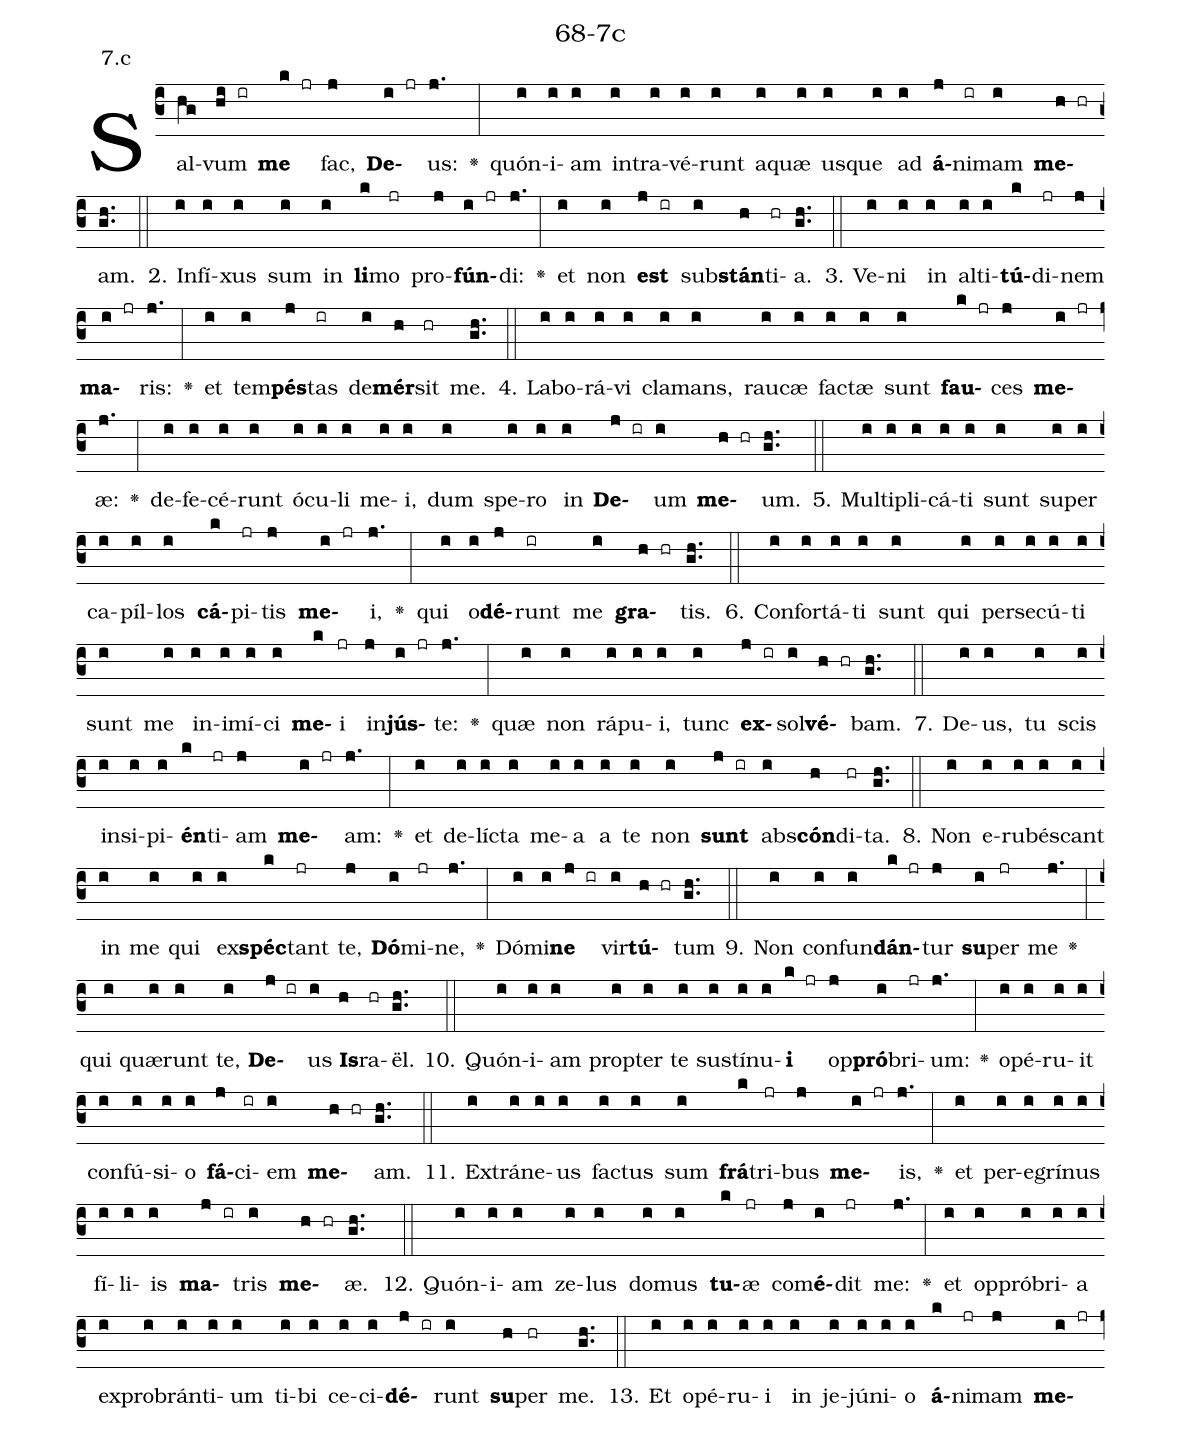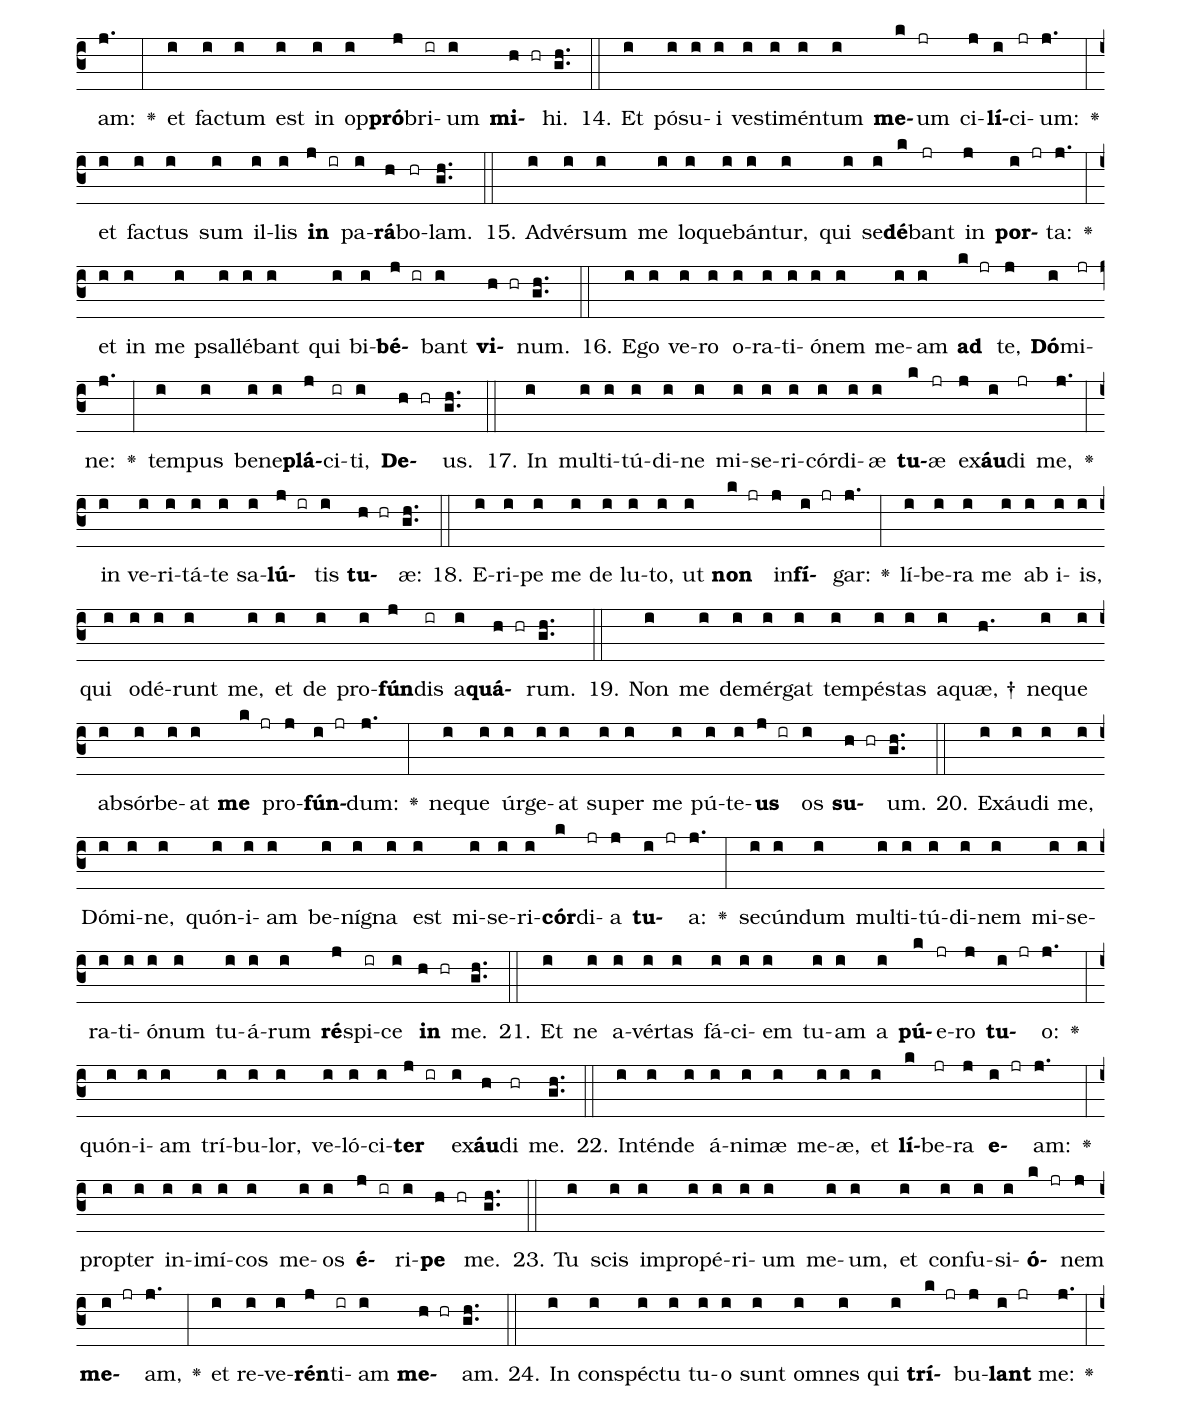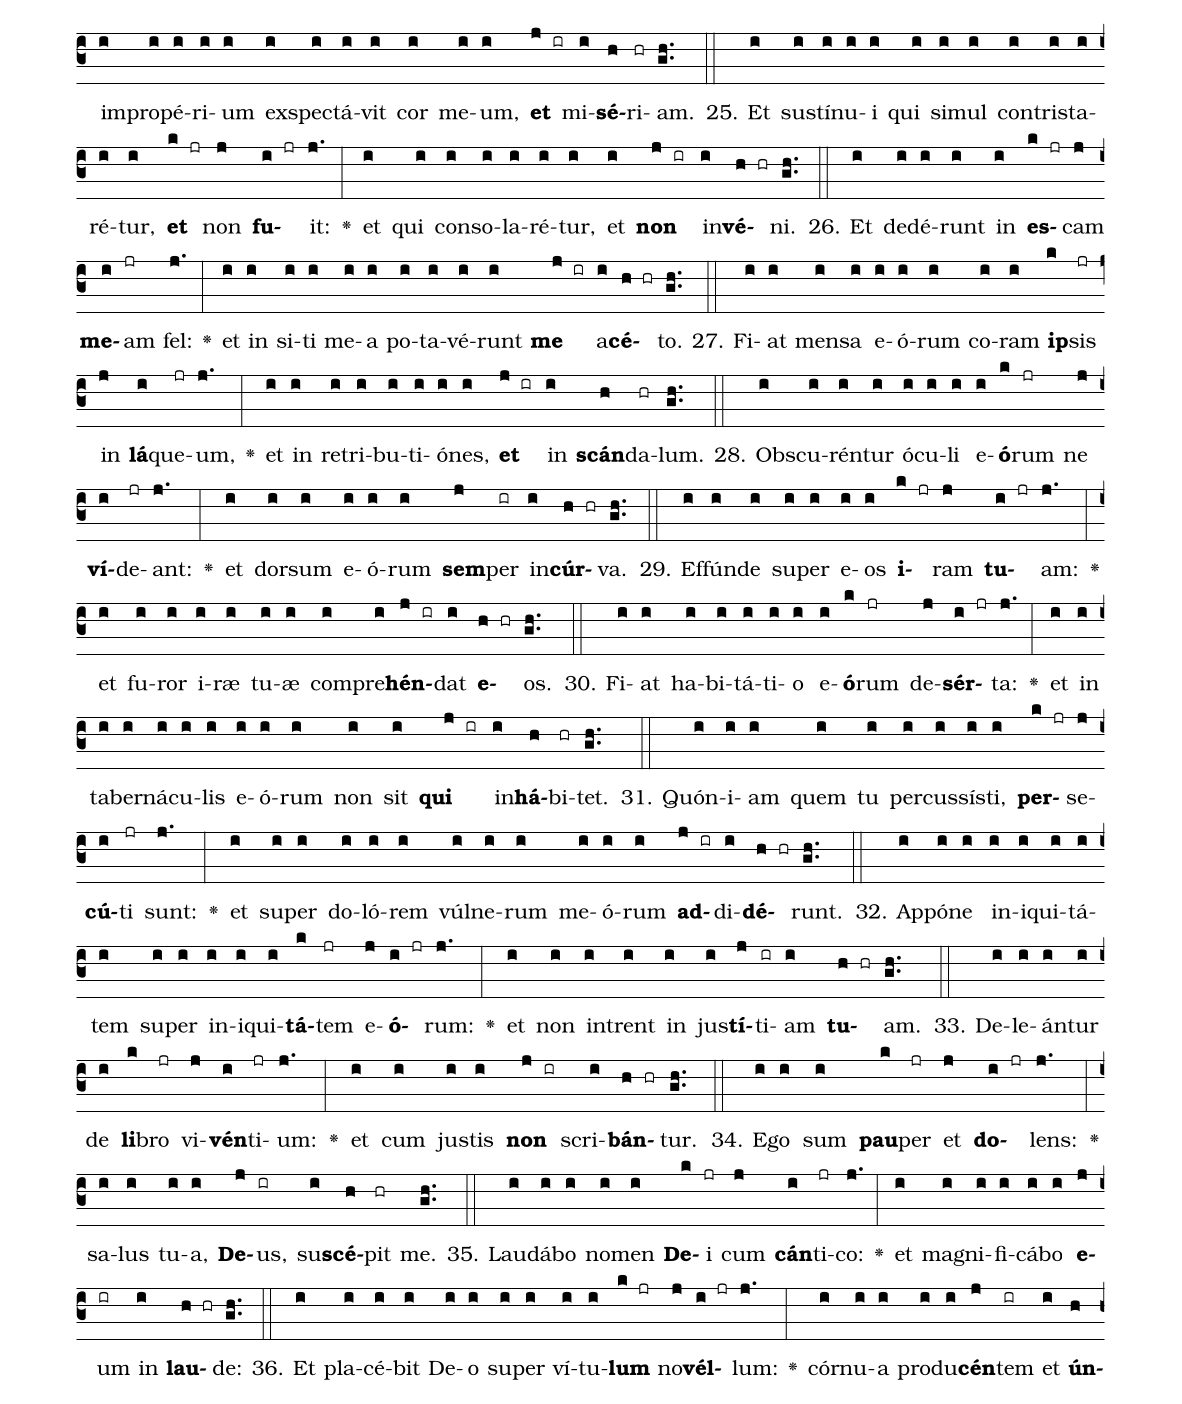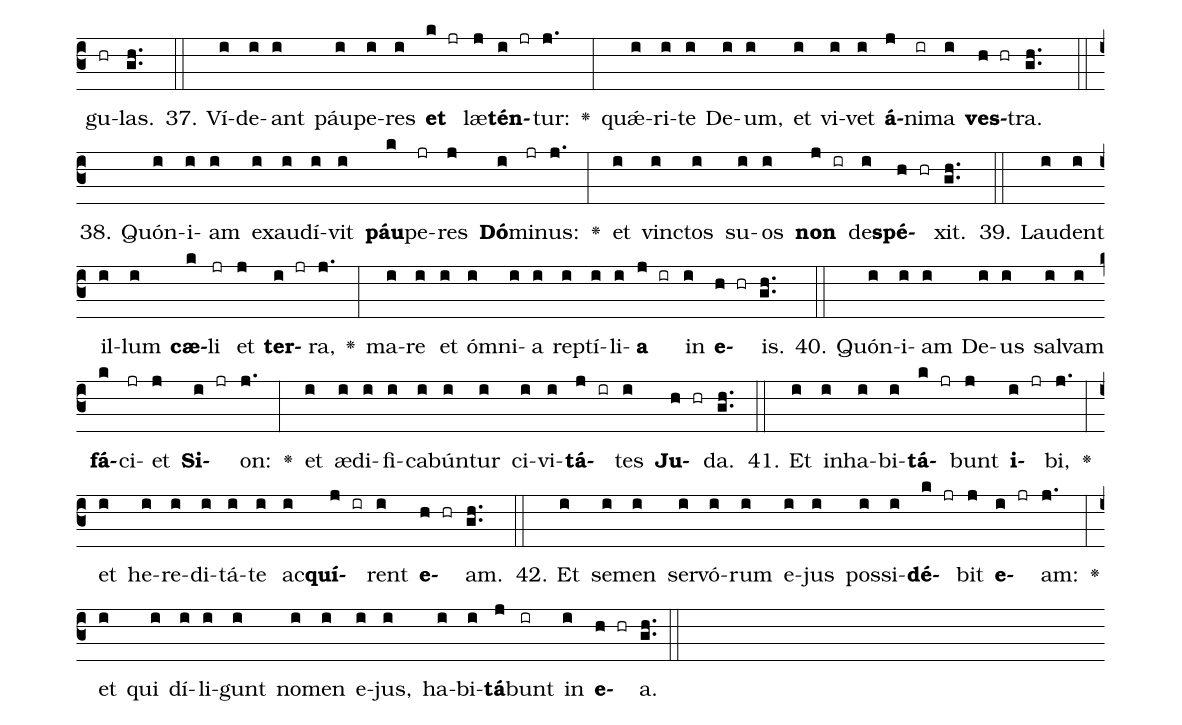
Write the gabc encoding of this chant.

name: 68-7c;
annotation: 7.c;
%%
(c3)Sal(hg)vum(hi ir) <b>me</b>(k jr) fac,(j) <b>De</b>(i jr)us:(j.) <v>\greheightstar</v>(:) quón(i)i(i)am(i) in(i)tra(i)vé(i)runt(i) a(i)quæ(i) us(i)que(i) ad(i) <b>á</b>(j)ni(ir)mam(i) <b>me</b>(h hr)am.(gh..) (::)
2. In(i)fí(i)xus(i) sum(i) in(i) <b>li</b>(k)mo(jr) pro(j)<b>fún</b>(i jr)di:(j.) <v>\greheightstar</v>(:) et(i) non(i) <b>est</b>(j ir) sub(i)<b>stán</b>(h)ti(hr)a.(gh..) (::)
3. Ve(i)ni(i) in(i) al(i)ti(i)<b>tú</b>(k)di(jr)nem(j) <b>ma</b>(i jr)ris:(j.) <v>\greheightstar</v>(:) et(i) tem(i)<b>pés</b>(j)tas(ir) de(i)<b>mér</b>(h)sit(hr) me.(gh..) (::)
4. La(i)bo(i)rá(i)vi(i) cla(i)mans,(i) rau(i)cæ(i) fac(i)tæ(i) sunt(i) <b>fau</b>(k jr)ces(j) <b>me</b>(i jr)æ:(j.) <v>\greheightstar</v>(:) de(i)fe(i)cé(i)runt(i) ó(i)cu(i)li(i) me(i)i,(i) dum(i) spe(i)ro(i) in(i) <b>De</b>(j ir)um(i) <b>me</b>(h hr)um.(gh..) (::)
5. Mul(i)ti(i)pli(i)cá(i)ti(i) sunt(i) su(i)per(i) ca(i)píl(i)los(i) <b>cá</b>(k)pi(jr)tis(j) <b>me</b>(i jr)i,(j.) <v>\greheightstar</v>(:) qui(i) o(i)<b>dé</b>(j)runt(ir) me(i) <b>gra</b>(h hr)tis.(gh..) (::)
6. Con(i)for(i)tá(i)ti(i) sunt(i) qui(i) per(i)se(i)cú(i)ti(i) sunt(i) me(i) in(i)i(i)mí(i)ci(i) <b>me</b>(k)i(jr) in(j)<b>jús</b>(i jr)te:(j.) <v>\greheightstar</v>(:) quæ(i) non(i) rá(i)pu(i)i,(i) tunc(i) <b>ex</b>(j ir)sol(i)<b>vé</b>(h hr)bam.(gh..) (::)
7. De(i)us,(i) tu(i) scis(i) in(i)si(i)pi(i)<b>én</b>(k)ti(jr)am(j) <b>me</b>(i jr)am:(j.) <v>\greheightstar</v>(:) et(i) de(i)líc(i)ta(i) me(i)a(i) a(i) te(i) non(i) <b>sunt</b>(j ir) abs(i)<b>cón</b>(h)di(hr)ta.(gh..) (::)
8. Non(i) e(i)ru(i)bés(i)cant(i) in(i) me(i) qui(i) ex(i)<b>spéc</b>(k)tant(jr) te,(j) <b>Dó</b>(i)mi(jr)ne,(j.) <v>\greheightstar</v>(:) Dó(i)mi(i)<b>ne</b>(j ir) vir(i)<b>tú</b>(h hr)tum(gh..) (::)
9. Non(i) con(i)fun(i)<b>dán</b>(k jr)tur(j) <b>su</b>(i)per(jr) me(j.) <v>\greheightstar</v>(:) qui(i) quæ(i)runt(i) te,(i) <b>De</b>(j ir)us(i) <b>Is</b>(h)ra(hr)ël.(gh..) (::)
10. Quón(i)i(i)am(i) prop(i)ter(i) te(i) sus(i)tí(i)nu(i)<b>i</b>(k jr) op(j)<b>pró</b>(i)bri(jr)um:(j.) <v>\greheightstar</v>(:) o(i)pé(i)ru(i)it(i) con(i)fú(i)si(i)o(i) <b>fá</b>(j)ci(ir)em(i) <b>me</b>(h hr)am.(gh..) (::)
11. Ex(i)trá(i)ne(i)us(i) fac(i)tus(i) sum(i) <b>frá</b>(k)tri(jr)bus(j) <b>me</b>(i jr)is,(j.) <v>\greheightstar</v>(:) et(i) per(i)e(i)grí(i)nus(i) fí(i)li(i)is(i) <b>ma</b>(j ir)tris(i) <b>me</b>(h hr)æ.(gh..) (::)
12. Quón(i)i(i)am(i) ze(i)lus(i) do(i)mus(i) <b>tu</b>(k)æ(jr) com(j)<b>é</b>(i)dit(jr) me:(j.) <v>\greheightstar</v>(:) et(i) op(i)pró(i)bri(i)a(i) ex(i)pro(i)brán(i)ti(i)um(i) ti(i)bi(i) ce(i)ci(i)<b>dé</b>(j ir)runt(i) <b>su</b>(h)per(hr) me.(gh..) (::)
13. Et(i) o(i)pé(i)ru(i)i(i) in(i) je(i)jú(i)ni(i)o(i) <b>á</b>(k)ni(jr)mam(j) <b>me</b>(i jr)am:(j.) <v>\greheightstar</v>(:) et(i) fac(i)tum(i) est(i) in(i) op(i)<b>pró</b>(j)bri(ir)um(i) <b>mi</b>(h hr)hi.(gh..) (::)
14. Et(i) pó(i)su(i)i(i) ves(i)ti(i)mén(i)tum(i) <b>me</b>(k)um(jr) ci(j)<b>lí</b>(i)ci(jr)um:(j.) <v>\greheightstar</v>(:) et(i) fac(i)tus(i) sum(i) il(i)lis(i) <b>in</b>(j ir) pa(i)<b>rá</b>(h)bo(hr)lam.(gh..) (::)
15. Ad(i)vér(i)sum(i) me(i) lo(i)que(i)bán(i)tur,(i) qui(i) se(i)<b>dé</b>(k)bant(jr) in(j) <b>por</b>(i jr)ta:(j.) <v>\greheightstar</v>(:) et(i) in(i) me(i) psal(i)lé(i)bant(i) qui(i) bi(i)<b>bé</b>(j ir)bant(i) <b>vi</b>(h hr)num.(gh..) (::)
16. E(i)go(i) ve(i)ro(i) o(i)ra(i)ti(i)ó(i)nem(i) me(i)am(i) <b>ad</b>(k jr) te,(j) <b>Dó</b>(i)mi(jr)ne:(j.) <v>\greheightstar</v>(:) tem(i)pus(i) be(i)ne(i)<b>plá</b>(j)ci(ir)ti,(i) <b>De</b>(h hr)us.(gh..) (::)
17. In(i) mul(i)ti(i)tú(i)di(i)ne(i) mi(i)se(i)ri(i)cór(i)di(i)æ(i) <b>tu</b>(k)æ(jr) ex(j)<b>áu</b>(i)di(jr) me,(j.) <v>\greheightstar</v>(:) in(i) ve(i)ri(i)tá(i)te(i) sa(i)<b>lú</b>(j ir)tis(i) <b>tu</b>(h hr)æ:(gh..) (::)
18. E(i)ri(i)pe(i) me(i) de(i) lu(i)to,(i) ut(i) <b>non</b>(k jr) in(j)<b>fí</b>(i jr)gar:(j.) <v>\greheightstar</v>(:) lí(i)be(i)ra(i) me(i) ab(i) i(i)is,(i) qui(i) o(i)dé(i)runt(i) me,(i) et(i) de(i) pro(i)<b>fún</b>(j)dis(ir) a(i)<b>quá</b>(h hr)rum.(gh..) (::)
19. Non(i) me(i) de(i)mér(i)gat(i) tem(i)pés(i)tas(i) a(i)quæ, †(h.) ne(i)que(i) ab(i)sór(i)be(i)at(i) <b>me</b>(k jr) pro(j)<b>fún</b>(i jr)dum:(j.) <v>\greheightstar</v>(:) ne(i)que(i) úr(i)ge(i)at(i) su(i)per(i) me(i) pú(i)te(i)<b>us</b>(j ir) os(i) <b>su</b>(h hr)um.(gh..) (::)
20. Ex(i)áu(i)di(i) me,(i) Dó(i)mi(i)ne,(i) quón(i)i(i)am(i) be(i)ní(i)gna(i) est(i) mi(i)se(i)ri(i)<b>cór</b>(k)di(jr)a(j) <b>tu</b>(i jr)a:(j.) <v>\greheightstar</v>(:) se(i)cún(i)dum(i) mul(i)ti(i)tú(i)di(i)nem(i) mi(i)se(i)ra(i)ti(i)ó(i)num(i) tu(i)á(i)rum(i) <b>ré</b>(j)spi(ir)ce(i) <b>in</b>(h hr) me.(gh..) (::)
21. Et(i) ne(i) a(i)vér(i)tas(i) fá(i)ci(i)em(i) tu(i)am(i) a(i) <b>pú</b>(k)e(jr)ro(j) <b>tu</b>(i jr)o:(j.) <v>\greheightstar</v>(:) quón(i)i(i)am(i) trí(i)bu(i)lor,(i) ve(i)ló(i)ci(i)<b>ter</b>(j ir) ex(i)<b>áu</b>(h)di(hr) me.(gh..) (::)
22. In(i)tén(i)de(i) á(i)ni(i)mæ(i) me(i)æ,(i) et(i) <b>lí</b>(k)be(jr)ra(j) <b>e</b>(i jr)am:(j.) <v>\greheightstar</v>(:) prop(i)ter(i) in(i)i(i)mí(i)cos(i) me(i)os(i) <b>é</b>(j ir)ri(i)<b>pe</b>(h hr) me.(gh..) (::)
23. Tu(i) scis(i) im(i)pro(i)pé(i)ri(i)um(i) me(i)um,(i) et(i) con(i)fu(i)si(i)<b>ó</b>(k jr)nem(j) <b>me</b>(i jr)am,(j.) <v>\greheightstar</v>(:) et(i) re(i)ve(i)<b>rén</b>(j)ti(ir)am(i) <b>me</b>(h hr)am.(gh..) (::)
24. In(i) con(i)spéc(i)tu(i) tu(i)o(i) sunt(i) om(i)nes(i) qui(i) <b>trí</b>(k jr)bu(j)<b>lant</b>(i jr) me:(j.) <v>\greheightstar</v>(:) im(i)pro(i)pé(i)ri(i)um(i) ex(i)spec(i)tá(i)vit(i) cor(i) me(i)um,(i) <b>et</b>(j ir) mi(i)<b>sé</b>(h)ri(hr)am.(gh..) (::)
25. Et(i) sus(i)tí(i)nu(i)i(i) qui(i) si(i)mul(i) con(i)tris(i)ta(i)ré(i)tur,(i) <b>et</b>(k jr) non(j) <b>fu</b>(i jr)it:(j.) <v>\greheightstar</v>(:) et(i) qui(i) con(i)so(i)la(i)ré(i)tur,(i) et(i) <b>non</b>(j ir) in(i)<b>vé</b>(h hr)ni.(gh..) (::)
26. Et(i) de(i)dé(i)runt(i) in(i) <b>es</b>(k jr)cam(j) <b>me</b>(i)am(jr) fel:(j.) <v>\greheightstar</v>(:) et(i) in(i) si(i)ti(i) me(i)a(i) po(i)ta(i)vé(i)runt(i) <b>me</b>(j ir) a(i)<b>cé</b>(h hr)to.(gh..) (::)
27. Fi(i)at(i) men(i)sa(i) e(i)ó(i)rum(i) co(i)ram(i) <b>ip</b>(k)sis(jr) in(j) <b>lá</b>(i)que(jr)um,(j.) <v>\greheightstar</v>(:) et(i) in(i) re(i)tri(i)bu(i)ti(i)ó(i)nes,(i) <b>et</b>(j ir) in(i) <b>scán</b>(h)da(hr)lum.(gh..) (::)
28. Obs(i)cu(i)rén(i)tur(i) ó(i)cu(i)li(i) e(i)<b>ó</b>(k)rum(jr) ne(j) <b>ví</b>(i)de(jr)ant:(j.) <v>\greheightstar</v>(:) et(i) dor(i)sum(i) e(i)ó(i)rum(i) <b>sem</b>(j)per(ir) in(i)<b>cúr</b>(h hr)va.(gh..) (::)
29. Ef(i)fún(i)de(i) su(i)per(i) e(i)os(i) <b>i</b>(k jr)ram(j) <b>tu</b>(i jr)am:(j.) <v>\greheightstar</v>(:) et(i) fu(i)ror(i) i(i)ræ(i) tu(i)æ(i) com(i)pre(i)<b>hén</b>(j ir)dat(i) <b>e</b>(h hr)os.(gh..) (::)
30. Fi(i)at(i) ha(i)bi(i)tá(i)ti(i)o(i) e(i)<b>ó</b>(k)rum(jr) de(j)<b>sér</b>(i jr)ta:(j.) <v>\greheightstar</v>(:) et(i) in(i) ta(i)ber(i)ná(i)cu(i)lis(i) e(i)ó(i)rum(i) non(i) sit(i) <b>qui</b>(j ir) in(i)<b>há</b>(h)bi(hr)tet.(gh..) (::)
31. Quón(i)i(i)am(i) quem(i) tu(i) per(i)cus(i)sís(i)ti,(i) <b>per</b>(k jr)se(j)<b>cú</b>(i)ti(jr) sunt:(j.) <v>\greheightstar</v>(:) et(i) su(i)per(i) do(i)ló(i)rem(i) vúl(i)ne(i)rum(i) me(i)ó(i)rum(i) <b>ad</b>(j ir)di(i)<b>dé</b>(h hr)runt.(gh..) (::)
32. Ap(i)pó(i)ne(i) in(i)i(i)qui(i)tá(i)tem(i) su(i)per(i) in(i)i(i)qui(i)<b>tá</b>(k)tem(jr) e(j)<b>ó</b>(i jr)rum:(j.) <v>\greheightstar</v>(:) et(i) non(i) in(i)trent(i) in(i) jus(i)<b>tí</b>(j)ti(ir)am(i) <b>tu</b>(h hr)am.(gh..) (::)
33. De(i)le(i)án(i)tur(i) de(i) <b>li</b>(k)bro(jr) vi(j)<b>vén</b>(i)ti(jr)um:(j.) <v>\greheightstar</v>(:) et(i) cum(i) jus(i)tis(i) <b>non</b>(j ir) scri(i)<b>bán</b>(h hr)tur.(gh..) (::)
34. E(i)go(i) sum(i) <b>pau</b>(k)per(jr) et(j) <b>do</b>(i jr)lens:(j.) <v>\greheightstar</v>(:) sa(i)lus(i) tu(i)a,(i) <b>De</b>(j)us,(ir) su(i)<b>scé</b>(h)pit(hr) me.(gh..) (::)
35. Lau(i)dá(i)bo(i) no(i)men(i) <b>De</b>(k)i(jr) cum(j) <b>cán</b>(i)ti(jr)co:(j.) <v>\greheightstar</v>(:) et(i) ma(i)gni(i)fi(i)cá(i)bo(i) <b>e</b>(j)um(ir) in(i) <b>lau</b>(h hr)de:(gh..) (::)
36. Et(i) pla(i)cé(i)bit(i) De(i)o(i) su(i)per(i) ví(i)tu(i)<b>lum</b>(k jr) no(j)<b>vél</b>(i jr)lum:(j.) <v>\greheightstar</v>(:) cór(i)nu(i)a(i) pro(i)du(i)<b>cén</b>(j)tem(ir) et(i) <b>ún</b>(h)gu(hr)las.(gh..) (::)
37. Ví(i)de(i)ant(i) páu(i)pe(i)res(i) <b>et</b>(k jr) læ(j)<b>tén</b>(i jr)tur:(j.) <v>\greheightstar</v>(:) quǽ(i)ri(i)te(i) De(i)um,(i) et(i) vi(i)vet(i) <b>á</b>(j)ni(ir)ma(i) <b>ves</b>(h hr)tra.(gh..) (::)
38. Quón(i)i(i)am(i) ex(i)au(i)dí(i)vit(i) <b>páu</b>(k)pe(jr)res(j) <b>Dó</b>(i)mi(jr)nus:(j.) <v>\greheightstar</v>(:) et(i) vinc(i)tos(i) su(i)os(i) <b>non</b>(j ir) de(i)<b>spé</b>(h hr)xit.(gh..) (::)
39. Lau(i)dent(i) il(i)lum(i) <b>cæ</b>(k)li(jr) et(j) <b>ter</b>(i jr)ra,(j.) <v>\greheightstar</v>(:) ma(i)re(i) et(i) óm(i)ni(i)a(i) rep(i)tí(i)li(i)<b>a</b>(j ir) in(i) <b>e</b>(h hr)is.(gh..) (::)
40. Quón(i)i(i)am(i) De(i)us(i) sal(i)vam(i) <b>fá</b>(k)ci(jr)et(j) <b>Si</b>(i jr)on:(j.) <v>\greheightstar</v>(:) et(i) æ(i)di(i)fi(i)ca(i)bún(i)tur(i) ci(i)vi(i)<b>tá</b>(j ir)tes(i) <b>Ju</b>(h hr)da.(gh..) (::)
41. Et(i) in(i)ha(i)bi(i)<b>tá</b>(k jr)bunt(j) <b>i</b>(i jr)bi,(j.) <v>\greheightstar</v>(:) et(i) he(i)re(i)di(i)tá(i)te(i) ac(i)<b>quí</b>(j ir)rent(i) <b>e</b>(h hr)am.(gh..) (::)
42. Et(i) se(i)men(i) ser(i)vó(i)rum(i) e(i)jus(i) pos(i)si(i)<b>dé</b>(k jr)bit(j) <b>e</b>(i jr)am:(j.) <v>\greheightstar</v>(:) et(i) qui(i) dí(i)li(i)gunt(i) no(i)men(i) e(i)jus,(i) ha(i)bi(i)<b>tá</b>(j)bunt(ir) in(i) <b>e</b>(h hr)a.(gh..) (::)
